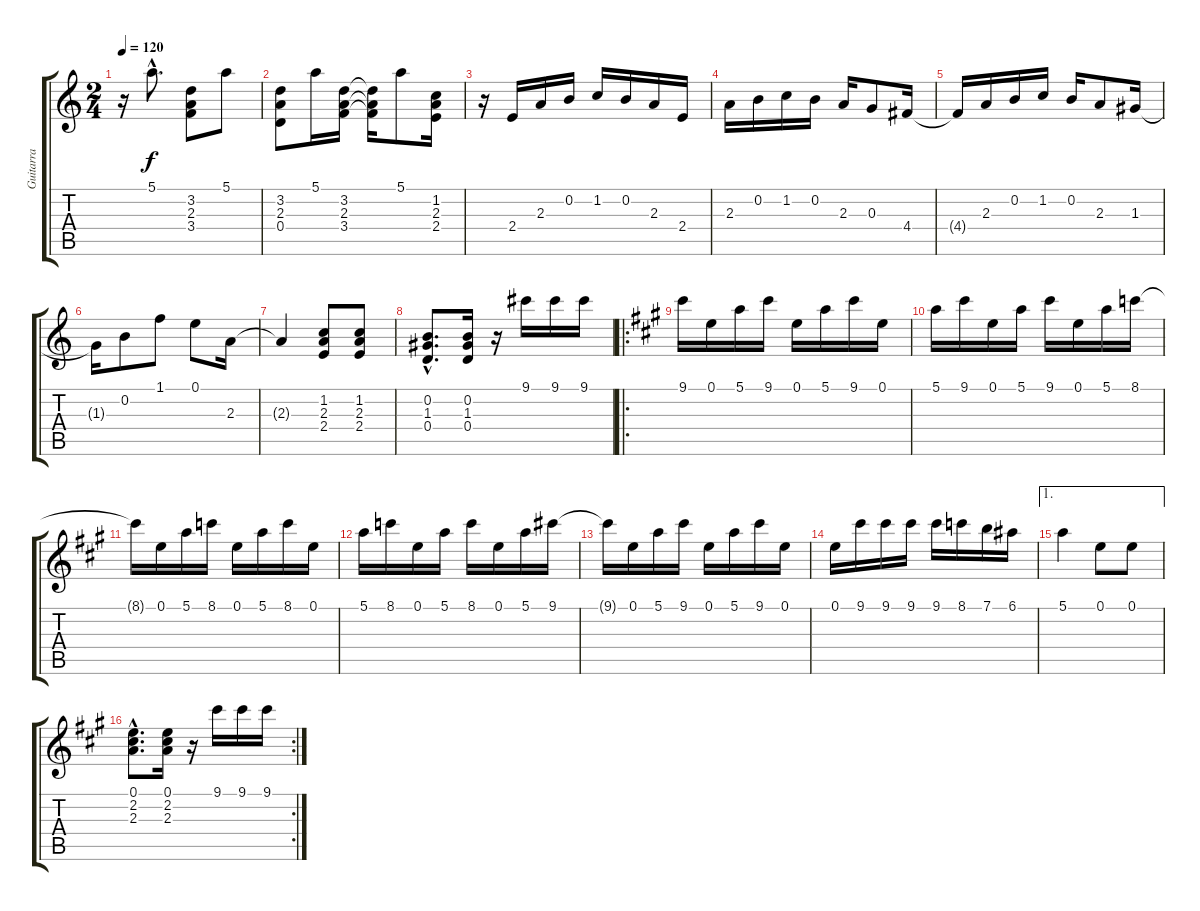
\track ("Guitarra " "Guitarra ") {instrument electricguitarjazz}
\staff {score tabs}
\tuning (E4 B3 G3 D3 A2 E2) {hide}
\ts (2 4)
\tempo 120
\clef g2
\ks c
r.16{dy f} 5.1{hac}.8{d} (3.2 2.3 3.4).8 5.1.8 |
(3.2 2.3 0.4).8 5.1.16 (3.2 2.3 3.4).16 (3.2{t} 2.3{t} 3.4{t}).16 5.1.8 (1.2 2.3 2.4).16 |
r.16 2.4.16 2.3.16 0.2.16 1.2.16 0.2.16 2.3.16 2.4.16 |
2.3.16 0.2.16 1.2.16 0.2.16 2.3.16 0.3.8 4.4.16 |
4.4{t}.16 2.3.16 0.2.16 1.2.16 0.2.16 2.3.8 1.3.16 |
1.3{t}.16 0.2.8 1.1.8 0.1.8 2.3.16 |
2.3{t}.4 (1.2 2.3 2.4).8 (1.2 2.3 2.4).8 |
(0.2{hac} 1.3{hac} 0.4{hac}).8{d} (0.2 1.3 0.4).16 r.16 9.1.16 9.1.16 9.1.16 |
\ro
\ks a
9.1.16 0.1.16 5.1.16 9.1.16 0.1.16 5.1.16 9.1.16 0.1.16 |
5.1.16 9.1.16 0.1.16 5.1.16 9.1.16 0.1.16 5.1.16 8.1.16 |
8.1{t}.16 0.1.16 5.1.16 8.1.16 0.1.16 5.1.16 8.1.16 0.1.16 |
5.1.16 8.1.16 0.1.16 5.1.16 8.1.16 0.1.16 5.1.16 9.1.16 |
9.1{t}.16 0.1.16 5.1.16 9.1.16 0.1.16 5.1.16 9.1.16 0.1.16 |
0.1.16 9.1.16 9.1.16 9.1.16 9.1.16 8.1.16 7.1.16 6.1.16 |
\ae 1
5.1.4 0.1.8 0.1.8 |
\rc 2
(0.1{hac} 2.2{hac} 2.3{hac}).8{d} (0.1 2.2 2.3).16 r.16 9.1.16 9.1.16 9.1.16
